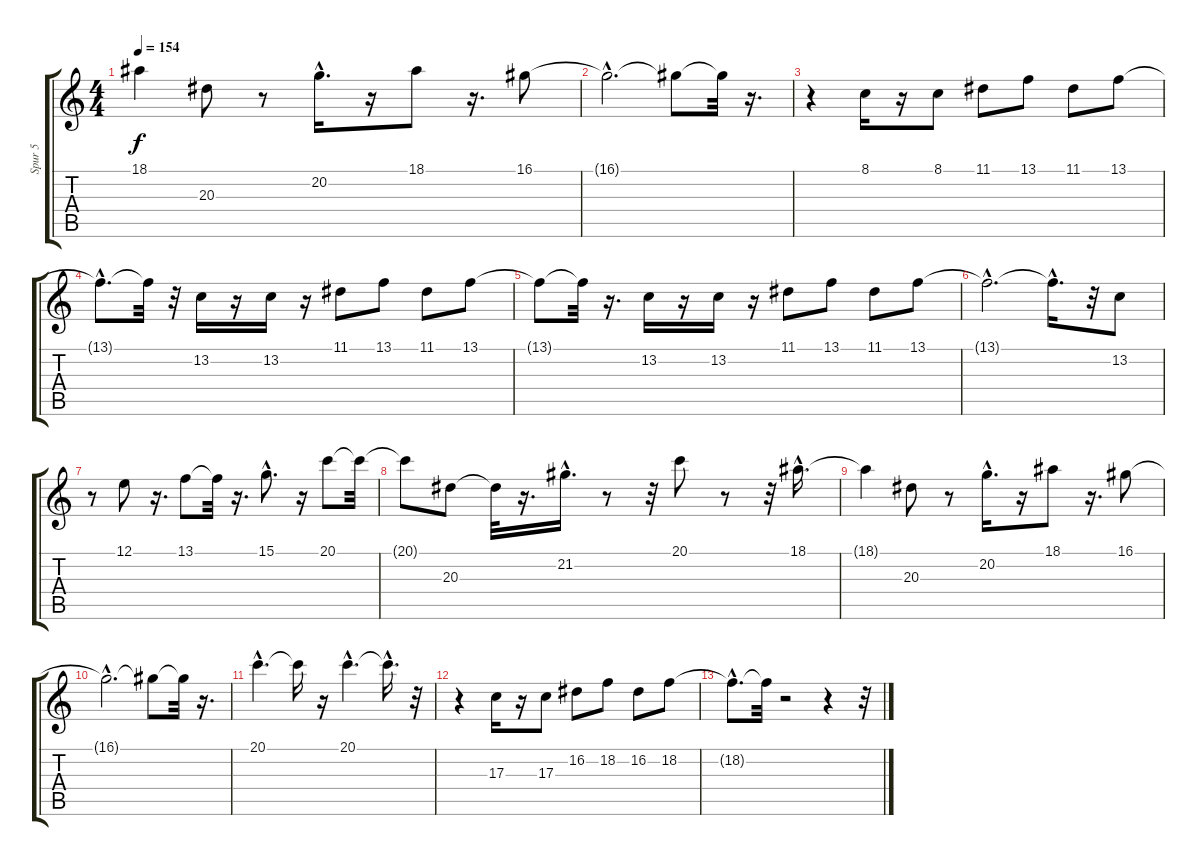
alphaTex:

\track ("Spur 5" "Spur 5") {instrument acousticgrandpiano}
\staff {score tabs}
\tuning (E4 B3 G3 D3 A2 E2) {hide}
\ts (4 4)
\tempo 154
\clef g2
\ks c
18.1{t}.4{dy f} 20.3.8 r.8 20.2{hac}.16{d} r.16 18.1.8 r.16{d} 16.1.8 |
16.1{hac t}.2{d} 16.1{t}.8 16.1{t}.32 r.16{d} |
r.4 8.1.16 r.16 8.1.8 11.1.8 13.1.8 11.1.8 13.1.8 |
13.1{hac t}.8{d} 13.1{t}.32 r.32 13.2.16 r.16 13.2.16 r.16 11.1.8 13.1.8 11.1.8 13.1.8 |
13.1{t}.8 13.1{t}.32 r.16{d} 13.2.16 r.16 13.2.16 r.16 11.1.8 13.1.8 11.1.8 13.1.8 |
13.1{hac t}.2{d} 13.1{hac t}.16{d} r.32 13.2.8 |
r.8 12.1.8 r.16{d} 13.1.8 13.1{t}.32 r.16{d} 15.1{hac}.8{d} r.16 20.1.8 20.1{t}.32 |
20.1{t}.8 20.3.8 20.3{t}.32 r.16{d} 21.2{hac}.16{d} r.8 r.32 20.1.8 r.8 r.32 18.1{hac}.16{d} |
18.1{t}.4 20.3.8 r.8 20.2{hac}.16{d} r.16 18.1.8 r.16{d} 16.1.8 |
16.1{hac t}.2{d} 16.1{t}.8 16.1{t}.32 r.16{d} |
20.1{hac}.4{d} 20.1{t}.16 r.16 20.1{hac}.4{d} 20.1{hac t}.16{d} r.32 |
r.4 17.3.16 r.16 17.3.8 16.2.8 18.2.8 16.2.8 18.2.8 |
18.2{hac t}.8{d} 18.2{t}.32 r.2 r.4 r.32
